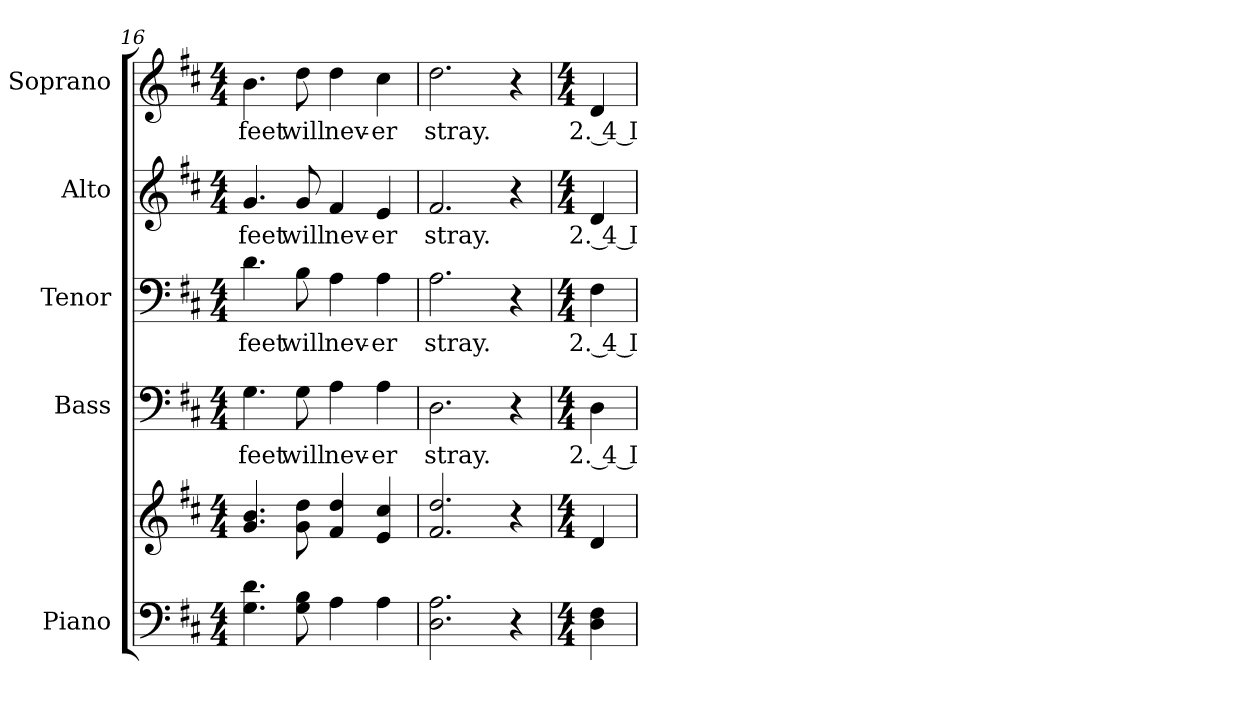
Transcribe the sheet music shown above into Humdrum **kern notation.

**kern	**kern	**kern	**text	**kern	**text	**kern	**text	**kern	**text
*part5	*part5	*part4	*part4	*part3	*part3	*part2	*part2	*part1	*part1
*staff6	*staff5	*staff4	*staff4	*staff3	*staff3	*staff2	*staff2	*staff1	*staff1
*I"Piano	*	*I"Bass	*	*I"Tenor	*	*I"Alto	*	*I"Soprano	*
*I'Pno.	*	*I'B.	*	*I'T.	*	*I'A.	*	*I'S.	*
!!LO:PB:g=z
*clefF4	*clefG2	*clefF4	*	*clefF4	*	*clefG2	*	*clefG2	*
*k[f#c#]	*k[f#c#]	*k[f#c#]	*	*k[f#c#]	*	*k[f#c#]	*	*k[f#c#]	*
*D:	*D:	*D:	*	*D:	*	*D:	*	*D:	*
*M4/4	*M4/4	*M4/4	*	*M4/4	*	*M4/4	*	*M4/4	*
=16	=16	=16	=16	=16	=16	=16	=16	=16	=16
!	!	!	!LO:LY:b:color=#000000	!	!	!	!	!	!
!	!	!	!	!	!LO:LY:b:color=#000000	!	!	!	!
!	!	!	!	!	!	!	!LO:LY:b:color=#000000	!	!
!	!	!	!	!	!	!	!	!	!LO:LY:b:color=#000000
4.Gi\ 4.di	4.gi/ 4.bi	4.Gi\	feet	4.di\	feet	4.gi/	feet	4.bi\	feet
!	!	!	!LO:LY:b:color=#000000	!	!	!	!	!	!
!	!	!	!	!	!LO:LY:b:color=#000000	!	!	!	!
!	!	!	!	!	!	!	!LO:LY:b:color=#000000	!	!
!	!	!	!	!	!	!	!	!	!LO:LY:b:color=#000000
8Gi\ 8Bi	8gi\ 8ddi	8Gi\	will	8Bi\	will	8gi/	will	8ddi\	will
!	!	!	!LO:LY:b:color=#000000	!	!	!	!	!	!
!	!	!	!	!	!LO:LY:b:color=#000000	!	!	!	!
!	!	!	!	!	!	!	!LO:LY:b:color=#000000	!	!
!	!	!	!	!	!	!	!	!	!LO:LY:b:color=#000000
4Ai\	4f#i/ 4ddi	4Ai\	nev-	4Ai\	nev-	4f#i/	nev-	4ddi\	nev-
!	!	!	!LO:LY:b:color=#000000	!	!	!	!	!	!
!	!	!	!	!	!LO:LY:b:color=#000000	!	!	!	!
!	!	!	!	!	!	!	!LO:LY:b:color=#000000	!	!
!	!	!	!	!	!	!	!	!	!LO:LY:b:color=#000000
4Ai\	4ei/ 4cc#i	4Ai\	-er	4Ai\	-er	4ei/	-er	4cc#i\	-er
=17	=17	=17	=17	=17	=17	=17	=17	=17	=17
!	!	!	!LO:LY:b:color=#000000	!	!	!	!	!	!
!	!	!	!	!	!LO:LY:b:color=#000000	!	!	!	!
!	!	!	!	!	!	!	!LO:LY:b:color=#000000	!	!
!	!	!	!	!	!	!	!	!	!LO:LY:b:color=#000000
2.Di\ 2.Ai	2.f#i/ 2.ddi	2.Di\	stray.	2.Ai\	stray.	2.f#i/	stray.	2.ddi\	stray.
4r	4r	4r	.	4r	.	4r	.	4r	.
=18	=18	=18	=18	=18	=18	=18	=18	=18	=18
*M4/4	*M4/4	*M4/4	*	*M4/4	*	*M4/4	*	*M4/4	*
!	!	!	!LO:LY:b:color=#000000	!	!	!	!	!	!
!	!	!	!	!	!LO:LY:b:color=#000000	!	!	!	!
!	!	!	!	!	!	!	!LO:LY:b:color=#000000	!	!
!	!	!	!	!	!	!	!	!	!LO:LY:b:color=#000000
4Di\ 4F#i	4di/	4Di\	2. 4 I	4F#i\	2. 4 I	4di/	2. 4 I	4di/	2. 4 I
=	=	=	=	=	=	=	=	=	=
*-	*-	*-	*-	*-	*-	*-	*-	*-	*-
